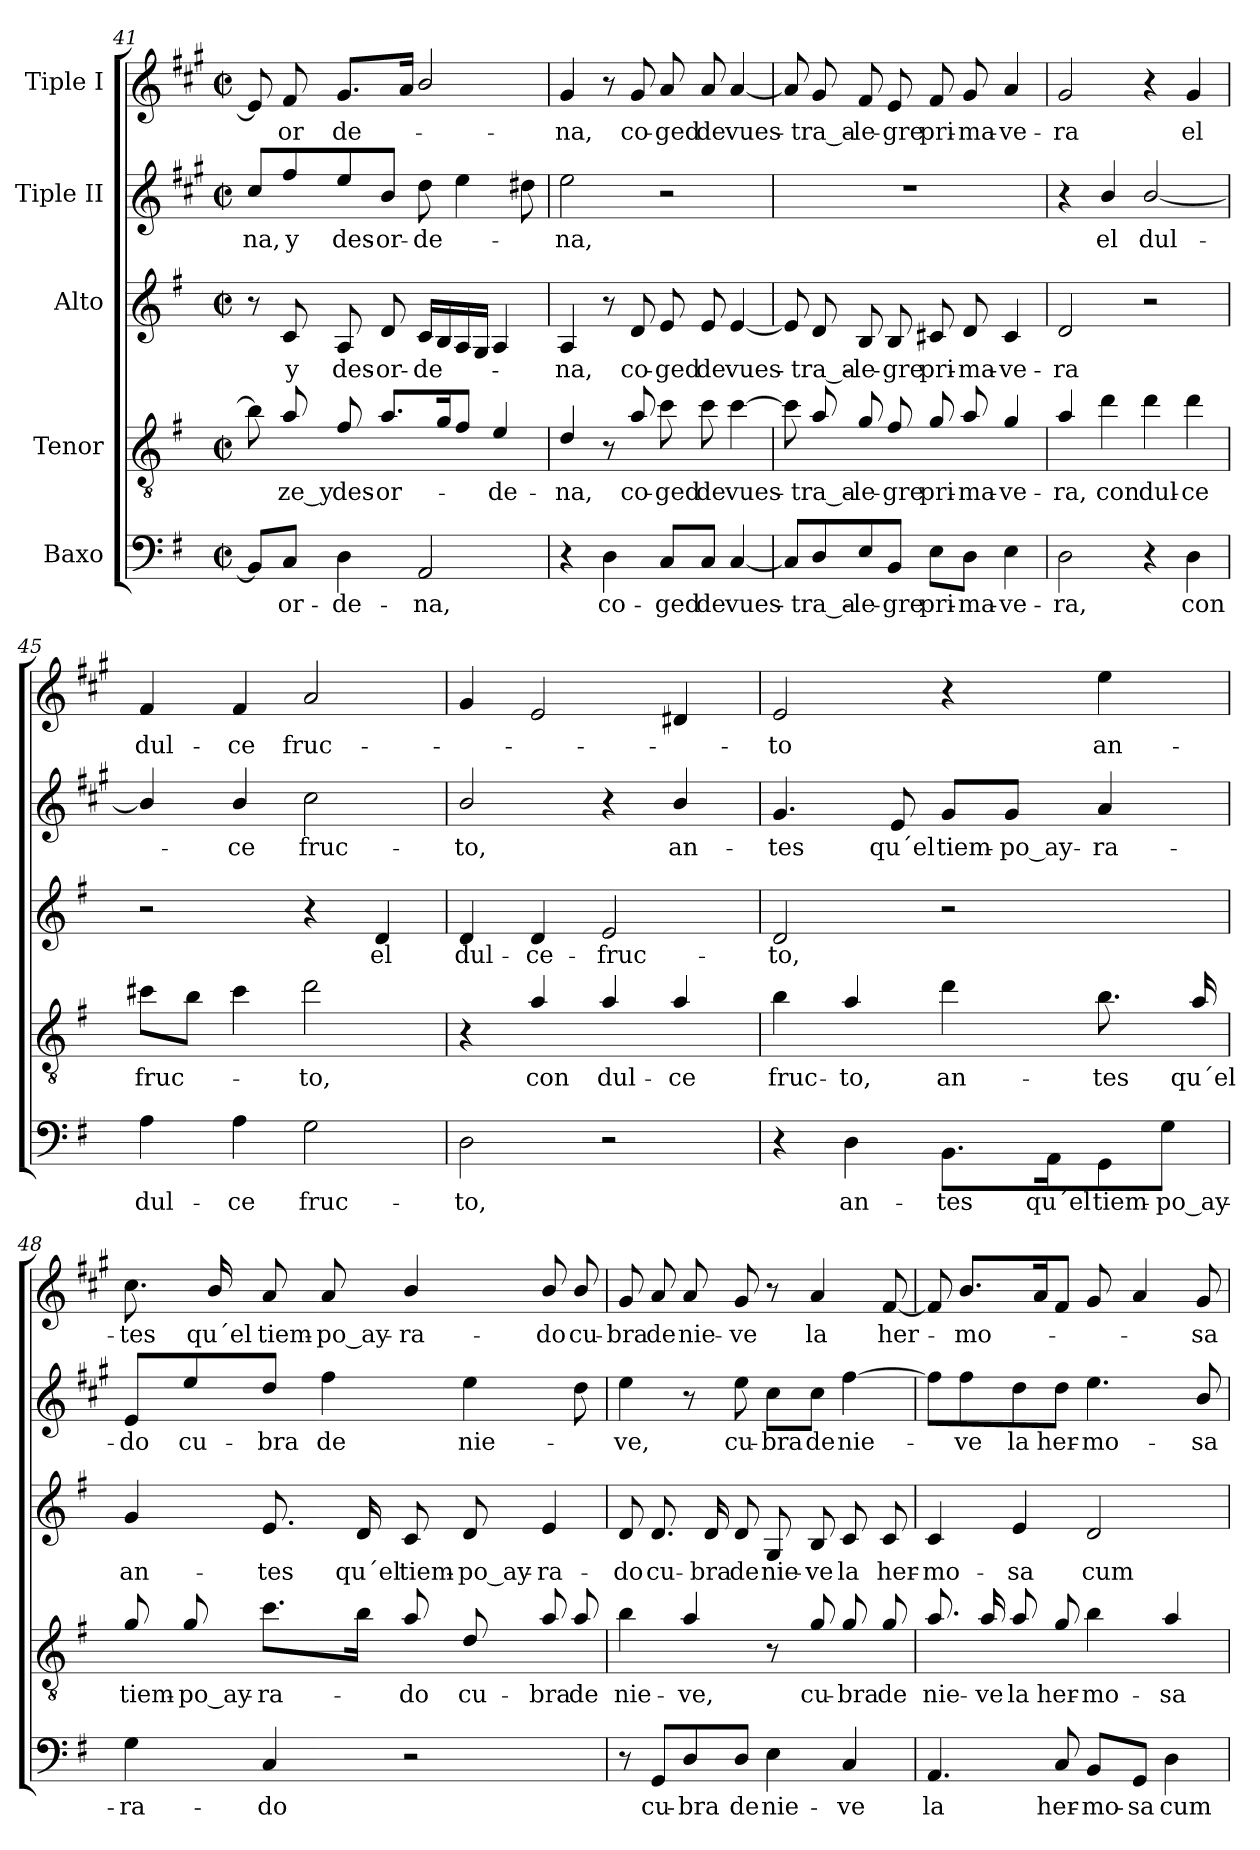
**kern	**text	**kern	**text	**kern	**text	**kern	**text	**kern	**text
*part5	*part5	*part4	*part4	*part3	*part3	*part2	*part2	*part1	*part1
*staff5	*staff5	*staff4	*staff4	*staff3	*staff3	*staff2	*staff2	*staff1	*staff1
*I"Baxo	*	*I"Tenor	*	*I"Alto	*	*I"Tiple II	*	*I"Tiple I	*
*clefF4	*	*clefGv2	*	*clefG2	*	*clefG2	*	*clefG2	*
*	*	*ITrd8c14	*	*	*	*ITrd1c2	*	*ITrd1c2	*
*k[f#]	*	*k[f#]	*	*k[f#]	*	*k[f#]	*	*k[f#]	*
*G:	*	*G:	*	*G:	*	*G:	*	*G:	*
*M2/2	*	*M2/2	*	*M2/2	*	*M2/2	*	*M2/2	*
*met(c|)	*	*met(c|)	*	*met(c|)	*	*met(c|)	*	*met(c|)	*
=41	=41	=41	=41	=41	=41	=41	=41	=41	=41
!	!	!	!	!	!	!	!LO:LY:b	!	!
8BB/L]	.	8B\]	.	8r	.	8b/L	-na,	8d/]	.
!	!LO:LY:b	!	!LO:LY:b	!	!LO:LY:b	!	!LO:LY:b	!	!LO:LY:b
8C/J	-or-	8A/	-ze_y	8c/	y	8ee/	y	8e/	-or
!	!LO:LY:b	!	!LO:LY:b	!	!LO:LY:b	!	!LO:LY:b	!	!LO:LY:b
4D\	-de-	8F#/	des-	8A/	des-	8dd/	des-	8.f#/L	de-
!	!	!	!LO:LY:b	!	!LO:LY:b	!	!LO:LY:b	!	!
.	.	8.A/L	-or-	8d/	-or-	8a/J	-or-	.	.
.	.	.	.	.	.	.	.	16g/Jk	.
!	!LO:LY:b	!	!	!	!LO:LY:b	!	!LO:LY:b	!	!
2AA/	-na,	.	.	16c/LL	-de-	8cc\	-de-	2a/	.
.	.	16G/k	.	16B/	.	.	.	.	.
.	.	8F#/J	.	16A/	.	4dd\	.	.	.
.	.	.	.	16G/JJ	.	.	.	.	.
!	!	!	!LO:LY:b	!	!	!	!	!	!
.	.	4E/	-de-	4A/	.	.	.	.	.
.	.	.	.	.	.	8cc#X\	.	.	.
!!LO:LB:g=z
=42	=42	=42	=42	=42	=42	=42	=42	=42	=42
!	!	!	!LO:LY:b	!	!LO:LY:b	!	!LO:LY:b	!	!LO:LY:b
4r	.	4D/	-na,	4A/	-na,	2dd\	-na,	4f#/	-na,
!	!LO:LY:b	!	!	!	!	!	!	!	!
4D\	co-	8r	.	8r	.	.	.	8r	.
!	!	!	!LO:LY:b	!	!LO:LY:b	!	!	!	!LO:LY:b
.	.	8A/	co-	8d/	co-	.	.	8f#/	co-
!	!LO:LY:b	!	!LO:LY:b	!	!LO:LY:b	!	!	!	!LO:LY:b
8C/L	-ged	8c\	-ged	8e/	-ged	2r	.	8g/	-ged
!	!LO:LY:b	!	!LO:LY:b	!	!LO:LY:b	!	!	!	!LO:LY:b
8C/J	de	8c\	de	8e/	de	.	.	8g/	de
!	!LO:LY:b	!	!LO:LY:b	!	!LO:LY:b	!	!	!	!LO:LY:b
[4C/	vues-	[4c\	vues-	[4e/	vues-	.	.	[4g/	vues-
=43	=43	=43	=43	=43	=43	=43	=43	=43	=43
8C/L]	.	8c\]	.	8e/]	.	1r	.	8g/]	.
!	!LO:LY:b	!	!LO:LY:b	!	!LO:LY:b	!	!	!	!LO:LY:b
8D/	-tra_a-	8A/	-tra_a-	8d/	-tra_a-	.	.	8f#/	-tra_a-
!	!LO:LY:b	!	!LO:LY:b	!	!LO:LY:b	!	!	!	!LO:LY:b
8E/	-le-	8G/	-le-	8B/	-le-	.	.	8e/	-le-
!	!LO:LY:b	!	!LO:LY:b	!	!LO:LY:b	!	!	!	!LO:LY:b
8BB/J	-gre	8F#/	-gre	8B/	-gre	.	.	8d/	-gre
!	!LO:LY:b	!	!LO:LY:b	!	!LO:LY:b	!	!	!	!LO:LY:b
8E\L	pri-	8G/	pri-	8c#X/	pri-	.	.	8e/	pri-
!	!LO:LY:b	!	!LO:LY:b	!	!LO:LY:b	!	!	!	!LO:LY:b
8D\J	-ma-	8A/	-ma-	8d/	-ma-	.	.	8f#/	-ma-
!	!LO:LY:b	!	!LO:LY:b	!	!LO:LY:b	!	!	!	!LO:LY:b
4E\	-ve-	4G/	-ve-	4c#/	-ve-	.	.	4g/	-ve-
=44	=44	=44	=44	=44	=44	=44	=44	=44	=44
!	!LO:LY:b	!	!LO:LY:b	!	!LO:LY:b	!	!	!	!LO:LY:b
2D\	-ra,	4A/	-ra,	2d/	-ra	4r	.	2f#/	-ra
!	!	!	!LO:LY:b	!	!	!	!LO:LY:b	!	!
.	.	4d\	con	.	.	4a/	el	.	.
!	!	!	!LO:LY:b	!	!	!	!LO:LY:b	!	!
4r	.	4d\	dul-	2r	.	[2a/	dul-	4r	.
!	!LO:LY:b	!	!LO:LY:b	!	!	!	!	!	!LO:LY:b
4D\	con	4d\	-ce	.	.	.	.	4f#/	el
=45	=45	=45	=45	=45	=45	=45	=45	=45	=45
!	!LO:LY:b	!	!LO:LY:b	!	!	!	!	!	!LO:LY:b
4A\	dul-	8c#X\L	fruc-	2r	.	4a/]	.	4e/	dul-
.	.	8B\J	.	.	.	.	.	.	.
!	!LO:LY:b	!	!	!	!	!	!LO:LY:b	!	!LO:LY:b
4A\	-ce	4c#\	.	.	.	4a/	-ce	4e/	-ce
!	!LO:LY:b	!	!LO:LY:b	!	!	!	!LO:LY:b	!	!LO:LY:b
2G\	fruc-	2d\	-to,	4r	.	2b\	fruc-	2g/	fruc-
!	!	!	!	!	!LO:LY:b	!	!	!	!
.	.	.	.	4d/	el	.	.	.	.
=46	=46	=46	=46	=46	=46	=46	=46	=46	=46
!	!LO:LY:b	!	!	!	!LO:LY:b	!	!LO:LY:b	!	!
2D\	-to,	4r	.	4d/	dul-	2a/	-to,	4f#/	.
!	!	!	!LO:LY:b	!	!LO:LY:b	!	!	!	!
.	.	4A/	con	4d/	-ce-	.	.	2d/	.
!	!	!	!LO:LY:b	!	!LO:LY:b	!	!	!	!
2r	.	4A/	dul-	2e/	-fruc-	4r	.	.	.
!	!	!	!LO:LY:b	!	!	!	!LO:LY:b	!	!
.	.	4A/	-ce	.	.	4a/	an-	4c#X/	.
!!LO:PB:g=z
=47	=47	=47	=47	=47	=47	=47	=47	=47	=47
!	!	!	!LO:LY:b	!	!LO:LY:b	!	!LO:LY:b	!	!LO:LY:b
4r	.	4B\	fruc-	2d/	-to,	4.f#/	-tes	2d/	-to
!	!LO:LY:b	!	!LO:LY:b	!	!	!	!	!	!
4D\	an-	4A/	-to,	.	.	.	.	.	.
!	!	!	!	!	!	!	!LO:LY:b	!	!
.	.	.	.	.	.	8d/	qu´el	.	.
!	!LO:LY:b	!	!LO:LY:b	!	!	!	!LO:LY:b	!	!
8.BB\L	-tes	4d\	an-	2r	.	8f#/L	tiem-	4r	.
!	!	!	!	!	!	!	!LO:LY:b	!	!
.	.	.	.	.	.	8f#/J	-po_ay-	.	.
!	!LO:LY:b	!	!	!	!	!	!	!	!
16AA\K	qu´el	.	.	.	.	.	.	.	.
!	!LO:LY:b	!	!LO:LY:b	!	!	!	!LO:LY:b	!	!LO:LY:b
8GG\	tiem-	8.B\	-tes	.	.	4g/	-ra-	4dd\	an-
!	!LO:LY:b	!	!	!	!	!	!	!	!
8G\J	-po_ay-	.	.	.	.	.	.	.	.
!	!	!	!LO:LY:b	!	!	!	!	!	!
.	.	16A/	qu´el	.	.	.	.	.	.
=48	=48	=48	=48	=48	=48	=48	=48	=48	=48
!	!LO:LY:b	!	!LO:LY:b	!	!LO:LY:b	!	!LO:LY:b	!	!LO:LY:b
4G\	-ra-	8G/	tiem-	4g/	an-	8d/L	-do	8.b\	-tes
!	!	!	!LO:LY:b	!	!	!	!LO:LY:b	!	!
.	.	8G/	-po_ay-	.	.	8dd/	cu-	.	.
!	!	!	!	!	!	!	!	!	!LO:LY:b
.	.	.	.	.	.	.	.	16a/	qu´el
!	!LO:LY:b	!	!LO:LY:b	!	!LO:LY:b	!	!LO:LY:b	!	!LO:LY:b
4C/	-do	8.c\L	-ra-	8.e/	-tes	8cc/J	-bra	8g/	tiem-
!	!	!	!	!	!	!	!LO:LY:b	!	!LO:LY:b
.	.	.	.	.	.	4ee\	de	8g/	-po_ay-
!	!	!	!	!	!LO:LY:b	!	!	!	!
.	.	16B\Jk	.	16d/	qu´el	.	.	.	.
!	!	!	!LO:LY:b	!	!LO:LY:b	!	!	!	!LO:LY:b
2r	.	8A/	-do	8c/	tiem-	.	.	4a/	-ra-
!	!	!	!LO:LY:b	!	!LO:LY:b	!	!LO:LY:b	!	!
.	.	8D/	cu-	8d/	-po_ay-	4dd\	nie-	.	.
!	!	!	!LO:LY:b	!	!LO:LY:b	!	!	!	!LO:LY:b
.	.	8A/	-bra	4e/	-ra-	.	.	8a/	-do
!	!	!	!LO:LY:b	!	!	!	!	!	!LO:LY:b
.	.	8A/	de	.	.	8cc\	.	8a/	cu-
!!LO:LB:g=z
=49	=49	=49	=49	=49	=49	=49	=49	=49	=49
!	!	!	!LO:LY:b	!	!LO:LY:b	!	!LO:LY:b	!	!LO:LY:b
8r	.	4B\	nie-	8d/	-do	4dd\	-ve,	8f#/	-bra
!	!LO:LY:b	!	!	!	!LO:LY:b	!	!	!	!LO:LY:b
8GG/L	cu-	.	.	8.d/	cu-	.	.	8g/	de
!	!LO:LY:b	!	!LO:LY:b	!	!	!	!	!	!LO:LY:b
8D/	-bra	4A/	-ve,	.	.	8r	.	8g/	nie-
!	!	!	!	!	!LO:LY:b	!	!	!	!
.	.	.	.	16d/	-bra	.	.	.	.
!	!LO:LY:b	!	!	!	!LO:LY:b	!	!LO:LY:b	!	!LO:LY:b
8D/J	de	.	.	8d/	de	8dd\	cu-	8f#/	-ve
!	!LO:LY:b	!	!	!	!LO:LY:b	!	!LO:LY:b	!	!
4E\	nie-	8r	.	8G/	nie-	8b\L	-bra	8r	.
!	!	!	!LO:LY:b	!	!LO:LY:b	!	!LO:LY:b	!	!LO:LY:b
.	.	8G/	cu-	8B/	-ve	8b\J	de	4g/	la
!	!LO:LY:b	!	!LO:LY:b	!	!LO:LY:b	!	!LO:LY:b	!	!
4C/	-ve	8G/	-bra	8c/	la	[4ee\	nie-	.	.
!	!	!	!LO:LY:b	!	!LO:LY:b	!	!	!	!LO:LY:b
.	.	8G/	de	8c/	her-	.	.	[8e/	her-
=50	=50	=50	=50	=50	=50	=50	=50	=50	=50
!	!LO:LY:b	!	!LO:LY:b	!	!LO:LY:b	!	!	!	!
4.AA/	la	8.A/	nie-	4c/	-mo-	8ee\L]	.	8e/]	.
!	!	!	!	!	!	!	!LO:LY:b	!	!LO:LY:b
.	.	.	.	.	.	8ee\	-ve	8.a/L	-mo-
!	!	!	!LO:LY:b	!	!	!	!	!	!
.	.	16A/	-ve	.	.	.	.	.	.
!	!	!	!LO:LY:b	!	!LO:LY:b	!	!LO:LY:b	!	!
.	.	8A/	la	4e/	-sa	8cc\	la	.	.
.	.	.	.	.	.	.	.	16g/k	.
!	!LO:LY:b	!	!LO:LY:b	!	!	!	!LO:LY:b	!	!
8C/	her-	8G/	her-	.	.	8cc\J	her-	8e/J	.
!	!LO:LY:b	!	!LO:LY:b	!	!LO:LY:b	!	!LO:LY:b	!	!
8BB/L	-mo-	4B\	-mo-	2d/	cum-	4.dd\	-mo-	8f#/	.
!	!LO:LY:b	!	!	!	!	!	!	!	!
8GG/J	-sa	.	.	.	.	.	.	4g/	.
!	!LO:LY:b	!	!LO:LY:b	!	!	!	!	!	!
4D\	cum-	4A/	-sa	.	.	.	.	.	.
!	!	!	!	!	!	!	!LO:LY:b	!	!LO:LY:b
.	.	.	.	.	.	8a/	-sa	8f#/	-sa
=	=	=	=	=	=	=	=	=	=
*-	*-	*-	*-	*-	*-	*-	*-	*-	*-
